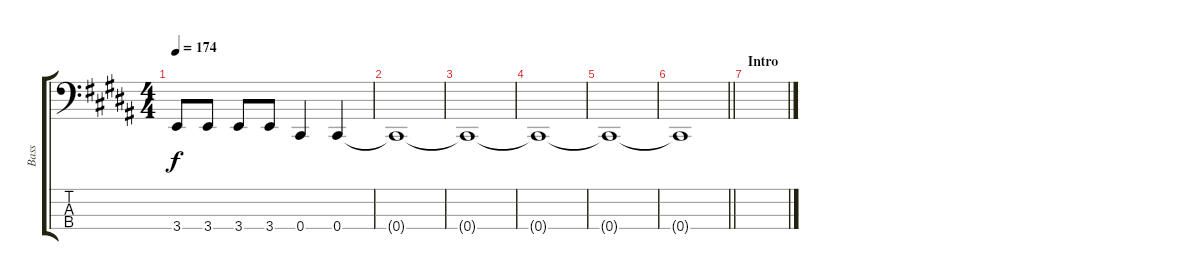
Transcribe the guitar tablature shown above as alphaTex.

\track ("Bass" "Bass") {instrument electricbassfinger}
\staff {score tabs}
\tuning (Gb2 Db2 Ab1 Db1) {hide}
\ts (4 4)
\tempo 174
\clef f4
\ks g#minor
3.4.8{dy f} 3.4.8 3.4.8 3.4.8 0.4.4 0.4.4 |
0.4{t}.1 |
0.4{t}.1 |
0.4{t}.1 |
0.4{t}.1 |
\barLineRight lightlight
0.4{t}.1 |
\section ("" "Intro")
